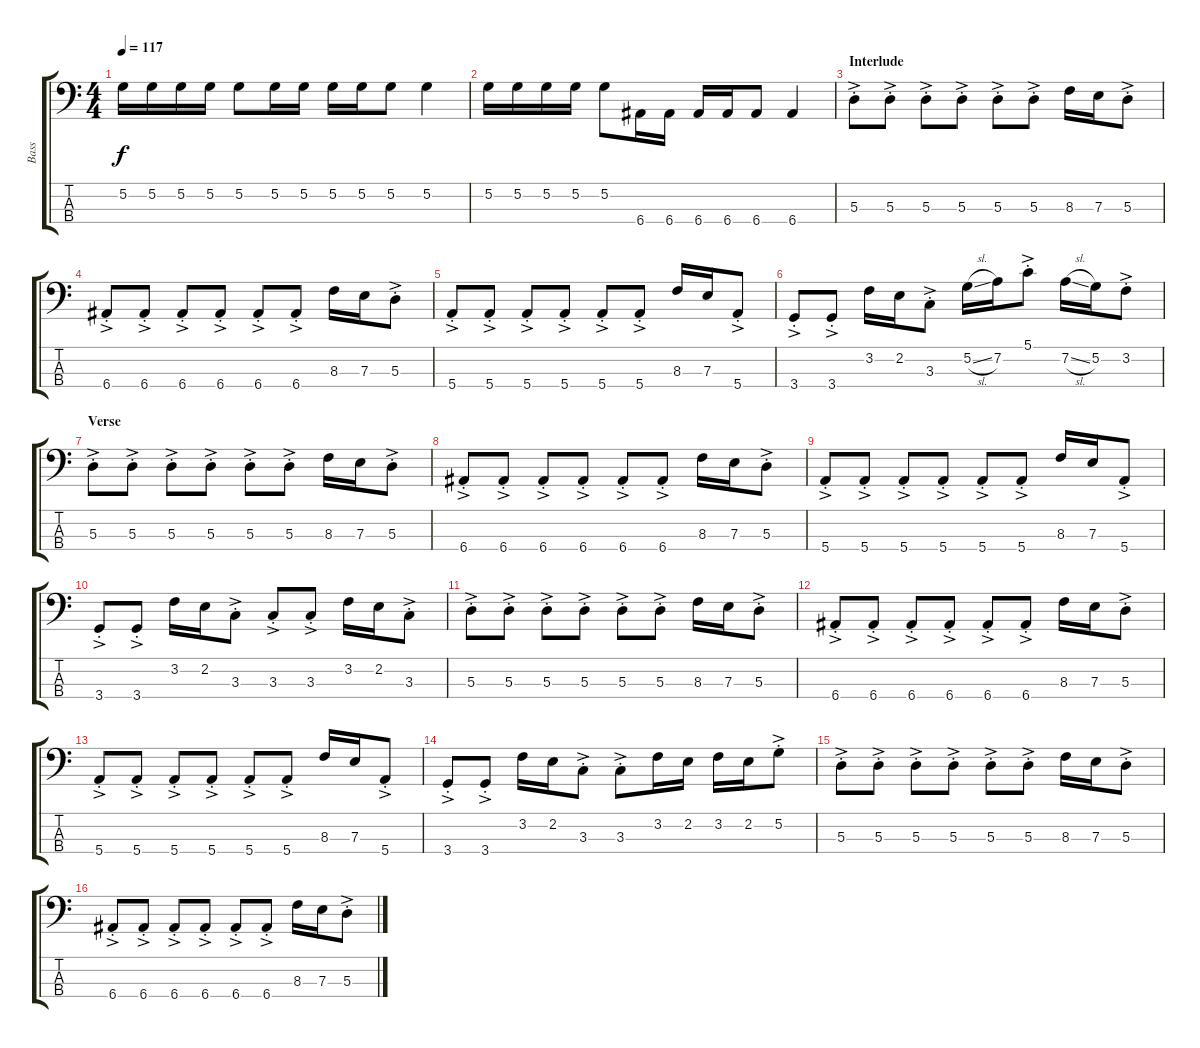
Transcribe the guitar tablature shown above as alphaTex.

\track ("Bass" "Bass") {instrument slapbass1}
\staff {score tabs}
\tuning (G2 D2 A1 E1) {hide}
\ts (4 4)
\tempo 117
\clef f4
\ks c
5.2.16{dy f} 5.2.16 5.2.16 5.2.16 5.2.8 5.2.16 5.2.16 5.2.16 5.2.16 5.2.8 5.2.4 |
5.2.16 5.2.16 5.2.16 5.2.16 5.2.8 6.4.16 6.4.16 6.4.16 6.4.16 6.4.8 6.4.4 |
\section ("" "Interlude")
5.3{ac st}.8 5.3{ac st}.8 5.3{ac st}.8 5.3{ac st}.8 5.3{ac st}.8 5.3{ac st}.8 8.3.16 7.3.16 5.3{ac st}.8 |
6.4{ac st}.8 6.4{ac st}.8 6.4{ac st}.8 6.4{ac st}.8 6.4{ac st}.8 6.4{ac st}.8 8.3.16 7.3.16 5.3{ac st}.8 |
5.4{ac st}.8 5.4{ac st}.8 5.4{ac st}.8 5.4{ac st}.8 5.4{ac st}.8 5.4{ac st}.8 8.3.16 7.3.16 5.4{ac st}.8 |
3.4{ac st}.8 3.4{ac st}.8 3.2.16 2.2.16 3.3{ac st}.8 5.2{sl}.16 7.2.16 5.1{ac st}.8 7.2{sl}.16 5.2.16 3.2{ac st}.8 |
\section ("" "Verse")
5.3{ac st}.8 5.3{ac st}.8 5.3{ac st}.8 5.3{ac st}.8 5.3{ac st}.8 5.3{ac st}.8 8.3.16 7.3.16 5.3{ac st}.8 |
6.4{ac st}.8 6.4{ac st}.8 6.4{ac st}.8 6.4{ac st}.8 6.4{ac st}.8 6.4{ac st}.8 8.3.16 7.3.16 5.3{ac st}.8 |
5.4{ac st}.8 5.4{ac st}.8 5.4{ac st}.8 5.4{ac st}.8 5.4{ac st}.8 5.4{ac st}.8 8.3.16 7.3.16 5.4{ac st}.8 |
3.4{ac st}.8 3.4{ac st}.8 3.2.16 2.2.16 3.3{ac st}.8 3.3{ac st}.8 3.3{ac st}.8 3.2.16 2.2.16 3.3{ac st}.8 |
5.3{ac st}.8 5.3{ac st}.8 5.3{ac st}.8 5.3{ac st}.8 5.3{ac st}.8 5.3{ac st}.8 8.3.16 7.3.16 5.3{ac st}.8 |
6.4{ac st}.8 6.4{ac st}.8 6.4{ac st}.8 6.4{ac st}.8 6.4{ac st}.8 6.4{ac st}.8 8.3.16 7.3.16 5.3{ac st}.8 |
5.4{ac st}.8 5.4{ac st}.8 5.4{ac st}.8 5.4{ac st}.8 5.4{ac st}.8 5.4{ac st}.8 8.3.16 7.3.16 5.4{ac st}.8 |
3.4{ac st}.8 3.4{ac st}.8 3.2.16 2.2.16 3.3{ac st}.8 3.3{ac st}.8 3.2.16 2.2.16 3.2.16 2.2.16 5.2{ac st}.8 |
5.3{ac st}.8 5.3{ac st}.8 5.3{ac st}.8 5.3{ac st}.8 5.3{ac st}.8 5.3{ac st}.8 8.3.16 7.3.16 5.3{ac st}.8 |
6.4{ac st}.8 6.4{ac st}.8 6.4{ac st}.8 6.4{ac st}.8 6.4{ac st}.8 6.4{ac st}.8 8.3.16 7.3.16 5.3{ac st}.8
